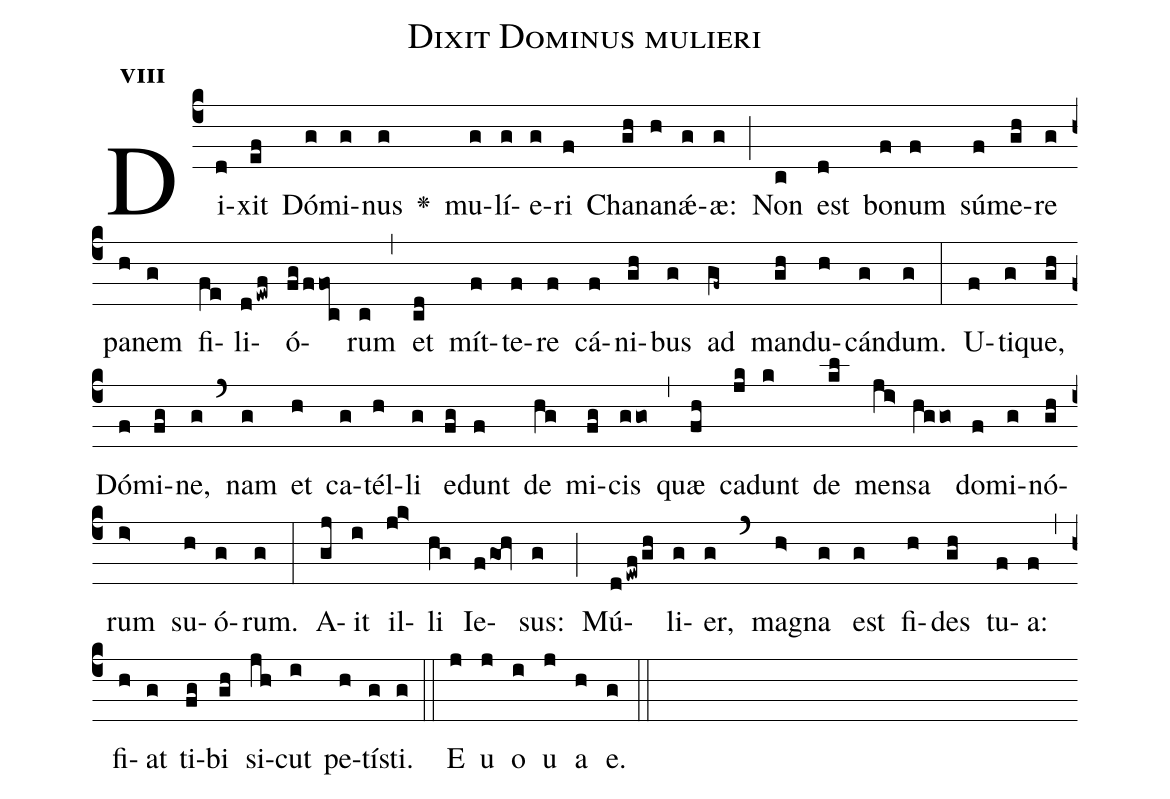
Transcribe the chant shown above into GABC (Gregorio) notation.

name:Dixit Dominus mulieri;
office-part:Antiphona;
mode:8;
%%
initial-style: 1;
name: Dixit Dominus mulieri;
book: Antiphonae & Responsoria/Tomus IV, p. 72;
occasion: Dominica XX per Annum;
office-part: Vesperae Ant Ma;
annotation: 8g;
centering-scheme: english;
font: OFLSortsMillGoudy;
height: 11;
width: 4.5;
%%
(c4)Di(d)xit(ef) Dó(g)mi(g)nus(g) <v>\greheightstar</v>() mu(g)lí(g)e(g)ri(f) Cha(gh)na(h)nǽ(g)æ:(g) (;) Non(c) est(d) bo(f)num(f) sú(f)me(gh)re(g) pa(h)nem(g) fi(fe)li(dewf)ó(fg/ffoc)rum(c) (,) et(cd) mít(f)te(f)re(f) cá(f)ni(gh)bus(g) ad(gf~) man(gh)du(h)cán(g)dum.(g)  -(:) U(f)ti(g)que,(gh) Dó(f)mi(fg)ne,(g) (`) nam(g) et(h) ca(g)tél(h)li(g) e(fg)dunt(f) de(hg) mi(fg)cis(ggo) (,) quæ(fh) ca(jk)dunt(k) de(kl) men(ji>)sa(hggo) do(f)mi(g)nó(gh)rum(i>) su(h)ó(g)rum.(g)  -(:) A(gj)it(i) il(jk>)li(hg) Ie(fgoh)sus:(g) (;) Mú(dewf/gh)li(g)er,(g) (`) ma(h>)gna(g) est(g) fi(h)des(gh) tu(f)a:(f) (,) fi(h)at(g) ti(fg)bi(gh) si(jh)cut(i) pe(h)tí(g)sti.(g) (::) E(j) u(j) o(i) u(j) a(h) e.(g) (::)
